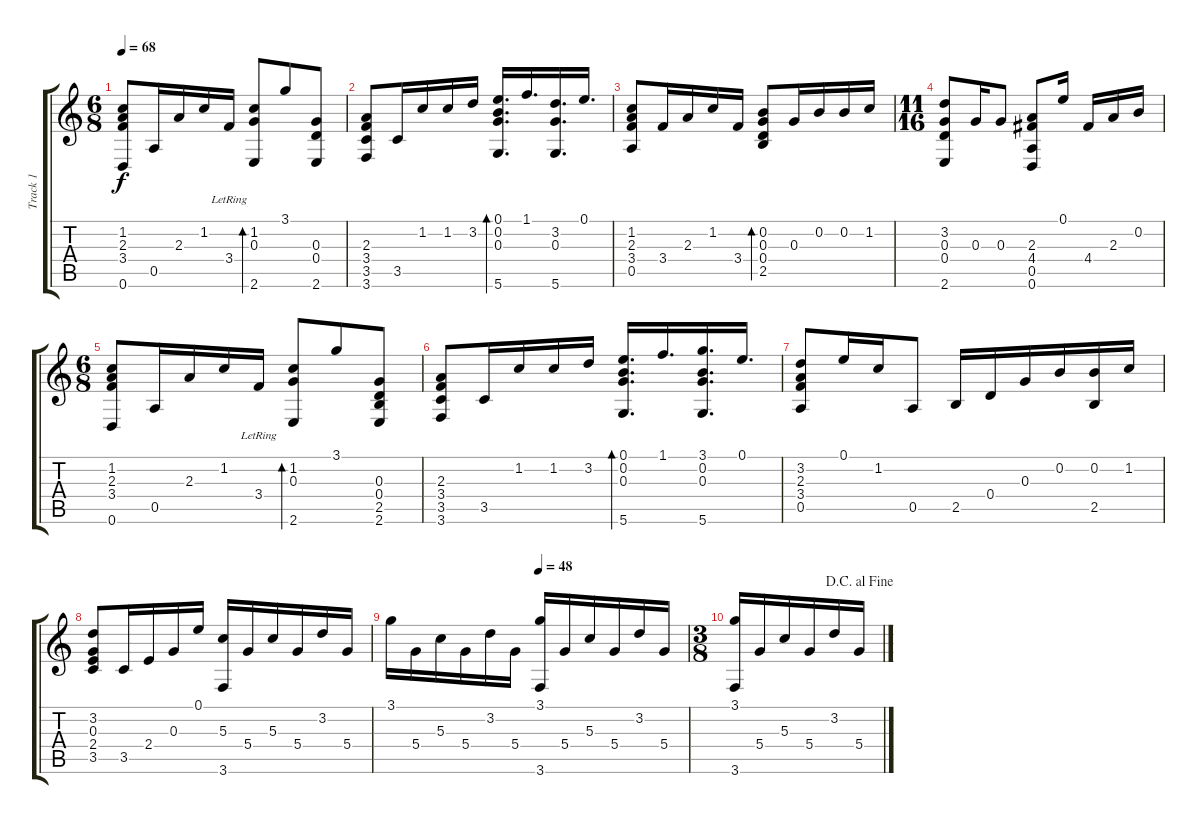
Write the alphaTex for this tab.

\track ("Track 1" "Track 1") {instrument acousticguitarsteel}
\staff {score tabs}
\tuning (E4 B3 G3 D3 A2 D2) {hide}
\ts (6 8)
\tempo 68
\clef g2
\ks c
(1.2 2.3 3.4 0.6).8{dy f} 0.5.16 2.3.16 1.2.16 3.4{lr}.16 (1.2 0.3 2.6).8{bd 120} 3.1.8 (0.3 0.4 2.6).8 |
(2.3 3.4 3.5 3.6).8 3.5.16 1.2.16 1.2.16 3.2.16 (0.1 0.2 0.3 5.6).16{d bd 120} 1.1.16{d} (3.2 0.3 5.6).16{d} 0.1.16{d} |
(1.2 2.3 3.4 0.5).8 3.4.16 2.3.16 1.2.16 3.4.16 (0.2 0.3 0.4 2.5).8{bd 120} 0.3.16 0.2.16 0.2.16 1.2.16 |
\ts (11 16)
(3.2 0.3 0.4 2.6).8 0.3.16 0.3.8 (2.3 4.4 0.5 0.6).8 0.1.16 4.4.16 2.3.16 0.2.16 |
\ts (6 8)
(1.2 2.3 3.4 0.6).8 0.5.16 2.3.16 1.2.16 3.4{lr}.16 (1.2 0.3 2.6).8{bd 120} 3.1.8 (0.3 0.4 2.5 2.6).8 |
(2.3 3.4 3.5 3.6).8 3.5.16 1.2.16 1.2.16 3.2.16 (0.1 0.2 0.3 5.6).16{d bd 120} 1.1.16{d} (3.1 0.2 0.3 5.6).16{d} 0.1.16{d} |
(3.2 2.3 3.4 0.5).8 0.1.16 1.2.16 0.5.8 2.5.16 0.4.16 0.3.16 0.2.16 (0.2 2.5).16 1.2.16 |
(3.2 0.3 2.4 3.5).8 3.5.16 2.4.16 0.3.16 0.1.16 (5.3 3.6).16 5.4.16 5.3.16 5.4.16 3.2.16 5.4.16 |
\tempo (48 0.5)
3.1.16 5.4.16 5.3.16 5.4.16 3.2.16 5.4.16 (3.1 3.6).16 5.4.16 5.3.16 5.4.16 3.2.16 5.4.16 |
\ts (3 8)
\jump dacapoalfine
(3.1 3.6).16 5.4.16 5.3.16 5.4.16 3.2.16 5.4.16
